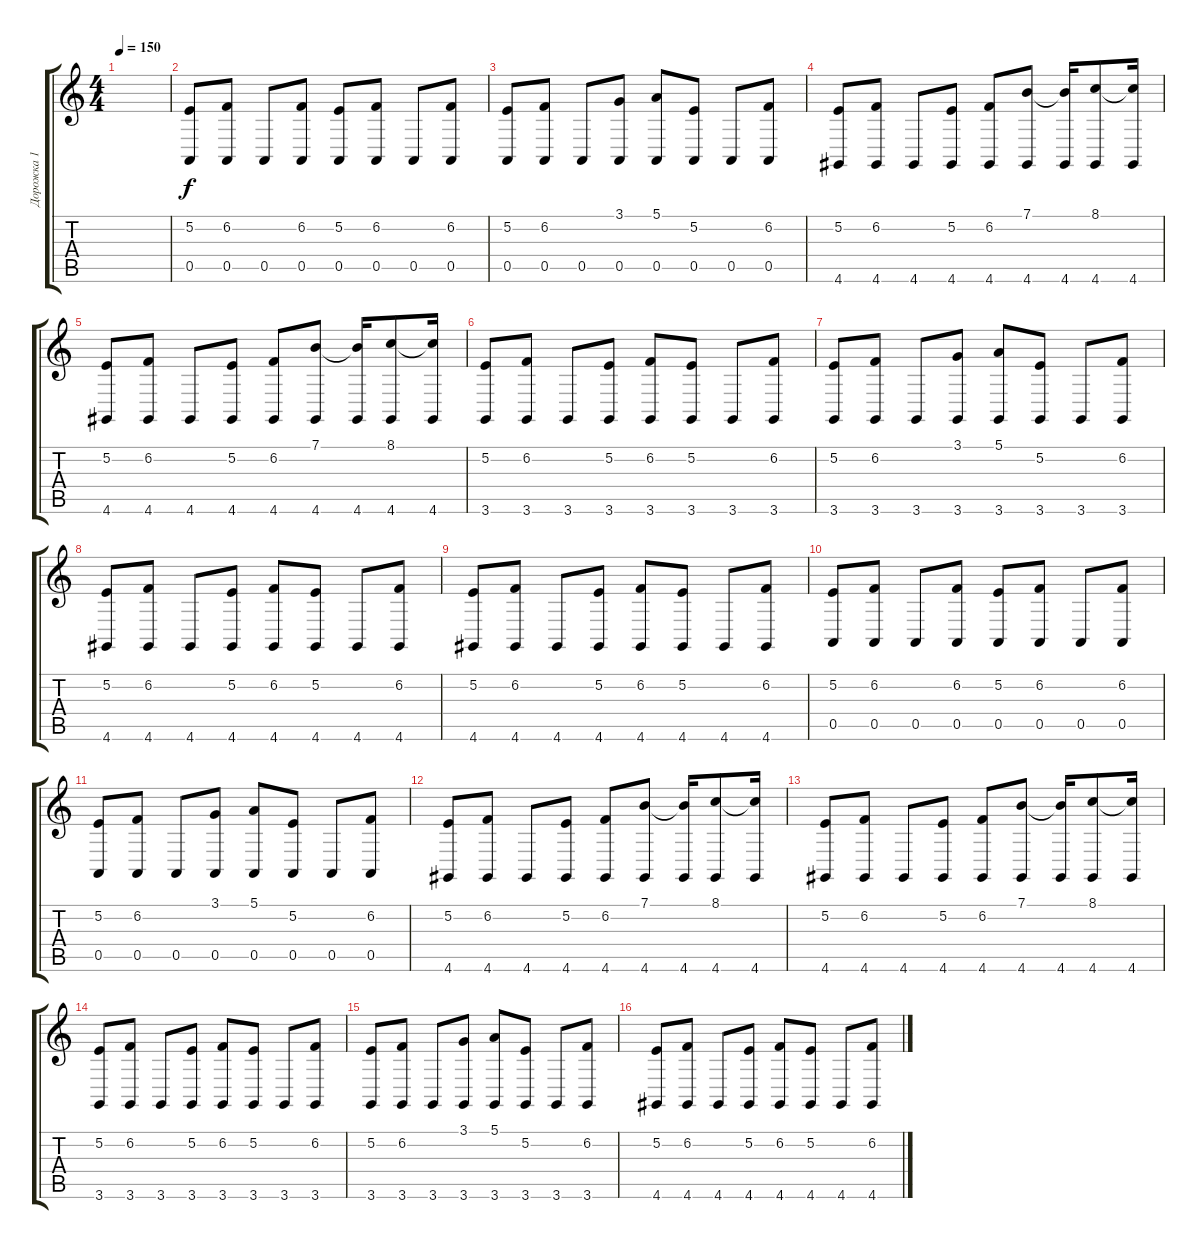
\track ("Дорожка 1" "Дорожка 1") {instrument lead2sawtooth}
\staff {score tabs}
\tuning (E4 B3 G3 D3 A2 E2) {hide}
\ts (4 4)
\tempo 150
\clef g2
\ks c
|
(5.2 0.5).8 (6.2 0.5).8 0.5.8 (6.2 0.5).8 (5.2 0.5).8 (6.2 0.5).8 0.5.8 (6.2 0.5).8 |
(5.2 0.5).8 (6.2 0.5).8 0.5.8 (3.1 0.5).8 (5.1 0.5).8 (5.2 0.5).8 0.5.8 (6.2 0.5).8 |
(5.2 4.6).8 (6.2 4.6).8 4.6.8 (5.2 4.6).8 (6.2 4.6).8 (7.1 4.6).8 (7.1{t} 4.6).16 (8.1 4.6).8 (8.1{t} 4.6).16 |
(5.2 4.6).8 (6.2 4.6).8 4.6.8 (5.2 4.6).8 (6.2 4.6).8 (7.1 4.6).8 (7.1{t} 4.6).16 (8.1 4.6).8 (8.1{t} 4.6).16 |
(5.2 3.6).8 (6.2 3.6).8 3.6.8 (5.2 3.6).8 (6.2 3.6).8 (5.2 3.6).8 3.6.8 (6.2 3.6).8 |
(5.2 3.6).8 (6.2 3.6).8 3.6.8 (3.1 3.6).8 (5.1 3.6).8 (5.2 3.6).8 3.6.8 (6.2 3.6).8 |
(5.2 4.6).8 (6.2 4.6).8 4.6.8 (5.2 4.6).8 (6.2 4.6).8 (5.2 4.6).8 4.6.8 (6.2 4.6).8 |
(5.2 4.6).8 (6.2 4.6).8 4.6.8 (5.2 4.6).8 (6.2 4.6).8 (5.2 4.6).8 4.6.8 (6.2 4.6).8 |
(5.2 0.5).8 (6.2 0.5).8 0.5.8 (6.2 0.5).8 (5.2 0.5).8 (6.2 0.5).8 0.5.8 (6.2 0.5).8 |
(5.2 0.5).8 (6.2 0.5).8 0.5.8 (3.1 0.5).8 (5.1 0.5).8 (5.2 0.5).8 0.5.8 (6.2 0.5).8 |
(5.2 4.6).8 (6.2 4.6).8 4.6.8 (5.2 4.6).8 (6.2 4.6).8 (7.1 4.6).8 (7.1{t} 4.6).16 (8.1 4.6).8 (8.1{t} 4.6).16 |
(5.2 4.6).8 (6.2 4.6).8 4.6.8 (5.2 4.6).8 (6.2 4.6).8 (7.1 4.6).8 (7.1{t} 4.6).16 (8.1 4.6).8 (8.1{t} 4.6).16 |
(5.2 3.6).8 (6.2 3.6).8 3.6.8 (5.2 3.6).8 (6.2 3.6).8 (5.2 3.6).8 3.6.8 (6.2 3.6).8 |
(5.2 3.6).8 (6.2 3.6).8 3.6.8 (3.1 3.6).8 (5.1 3.6).8 (5.2 3.6).8 3.6.8 (6.2 3.6).8 |
(5.2 4.6).8 (6.2 4.6).8 4.6.8 (5.2 4.6).8 (6.2 4.6).8 (5.2 4.6).8 4.6.8 (6.2 4.6).8
